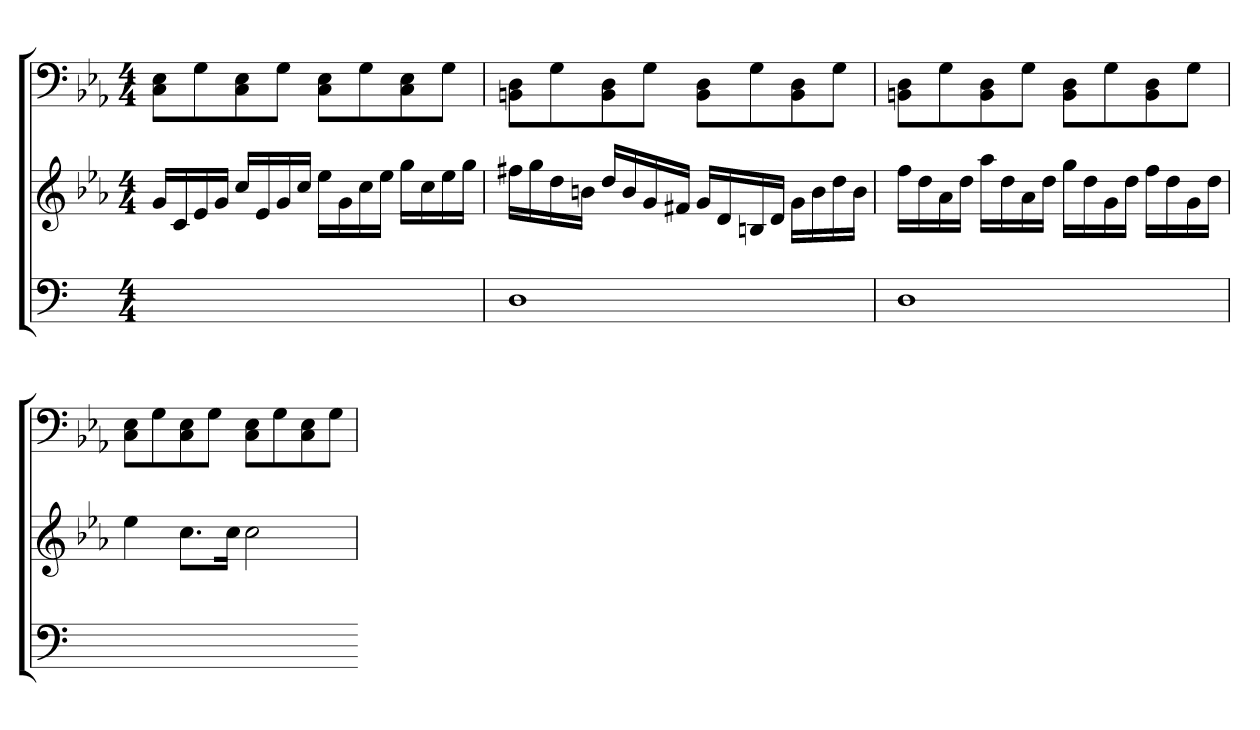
**kern	**kern	**kern
*part3	*part2	*part1
*staff3	*staff2	*staff1
*	*clefG2	*clefF4
*	*k[b-e-a-]	*k[b-e-a-]
*	*c:	*c:
*M4/4	*M4/4	*M4/4
=	=	=
1ryy	16gLL	8C 8E-L
.	16c	.
.	16e-	8G
.	16gJJ	.
.	16ccLL	8C 8E-
.	16e-	.
.	16g	8GJ
.	16ccJJ	.
.	16ee-LL	8C 8E-L
.	16g	.
.	16cc	8G
.	16ee-JJ	.
.	16ggLL	8C 8E-
.	16cc	.
.	16ee-	8GJ
.	16ggJJ	.
=	=	=
1D	16ff#XLL	8BBn 8DL
.	16gg	.
.	16dd	8G
.	16bnJJ	.
.	16ddLL	8BB 8D
.	16b	.
.	16g	8GJ
.	16f#XJJ	.
.	16gLL	8BB 8DL
.	16d	.
.	16Bn	8G
.	16dJJ	.
.	16gLL	8BB 8D
.	16b	.
.	16dd	8GJ
.	16bJJ	.
=	=	=
1D	16ffLL	8BBn 8DL
.	16dd	.
.	16a-	8G
.	16ddJJ	.
.	16aa-LL	8BB 8D
.	16dd	.
.	16a-	8GJ
.	16ddJJ	.
.	16ggLL	8BB 8DL
.	16dd	.
.	16g	8G
.	16ddJJ	.
.	16ffLL	8BB 8D
.	16dd	.
.	16g	8GJ
.	16ddJJ	.
=	=	=
1ryy	4ee-	8C 8E-L
.	.	8G
.	8.ccL	8C 8E-
.	.	8GJ
.	16ccJk	.
.	2cc	8C 8E-L
.	.	8G
.	.	8C 8E-
.	.	8GJ
==	=	=
*-	*-	*-
